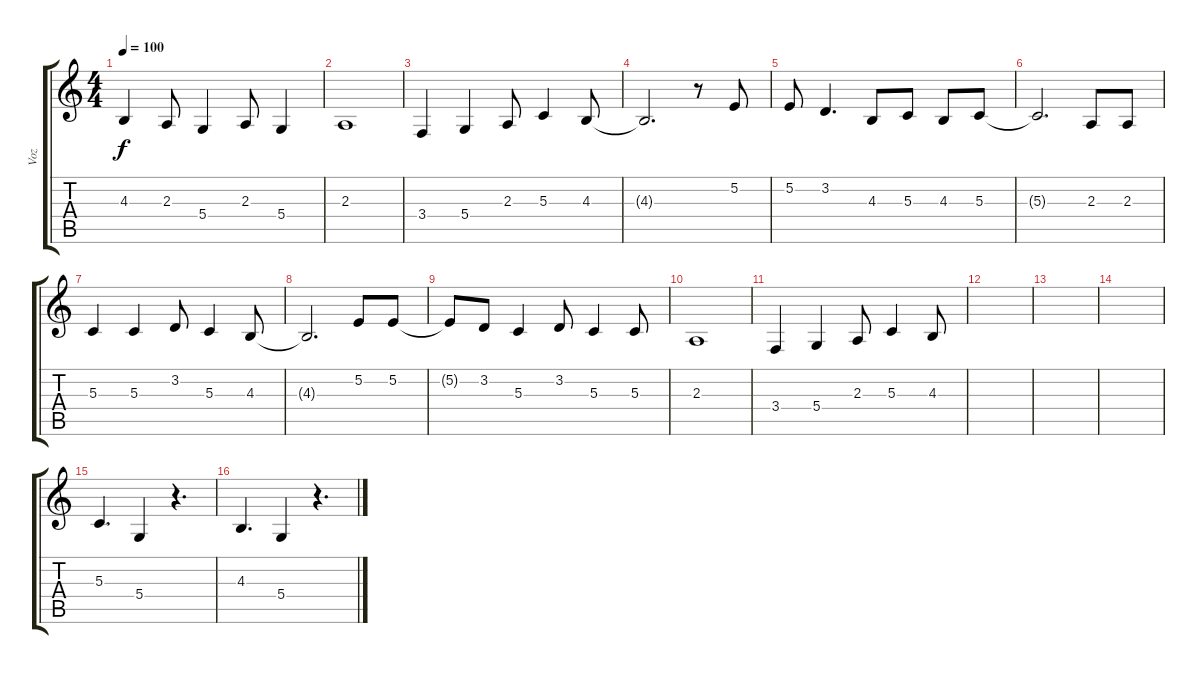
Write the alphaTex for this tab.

\track ("Voz" "Voz") {instrument voiceoohs}
\staff {score tabs}
\tuning (E4 B3 G3 D3 A2 E2) {hide}
\ts (4 4)
\tempo 100
\clef g2
\ks c
4.3.4{dy f} 2.3.8 5.4.4 2.3.8 5.4.4 |
2.3.1 |
3.4.4 5.4.4 2.3.8 5.3.4 4.3.8 |
4.3{t}.2{d} r.8 5.2.8 |
5.2.8 3.2.4{d} 4.3.8 5.3.8 4.3.8 5.3.8 |
5.3{t}.2{d} 2.3.8 2.3.8 |
5.3.4 5.3.4 3.2.8 5.3.4 4.3.8 |
4.3{t}.2{d} 5.2.8 5.2.8 |
5.2{t}.8 3.2.8 5.3.4 3.2.8 5.3.4 5.3.8 |
2.3.1 |
3.4.4 5.4.4 2.3.8 5.3.4 4.3.8 |
|
|
|
5.3.4{d} 5.4.4 r.4{d} |
4.3.4{d} 5.4.4 r.4{d}
